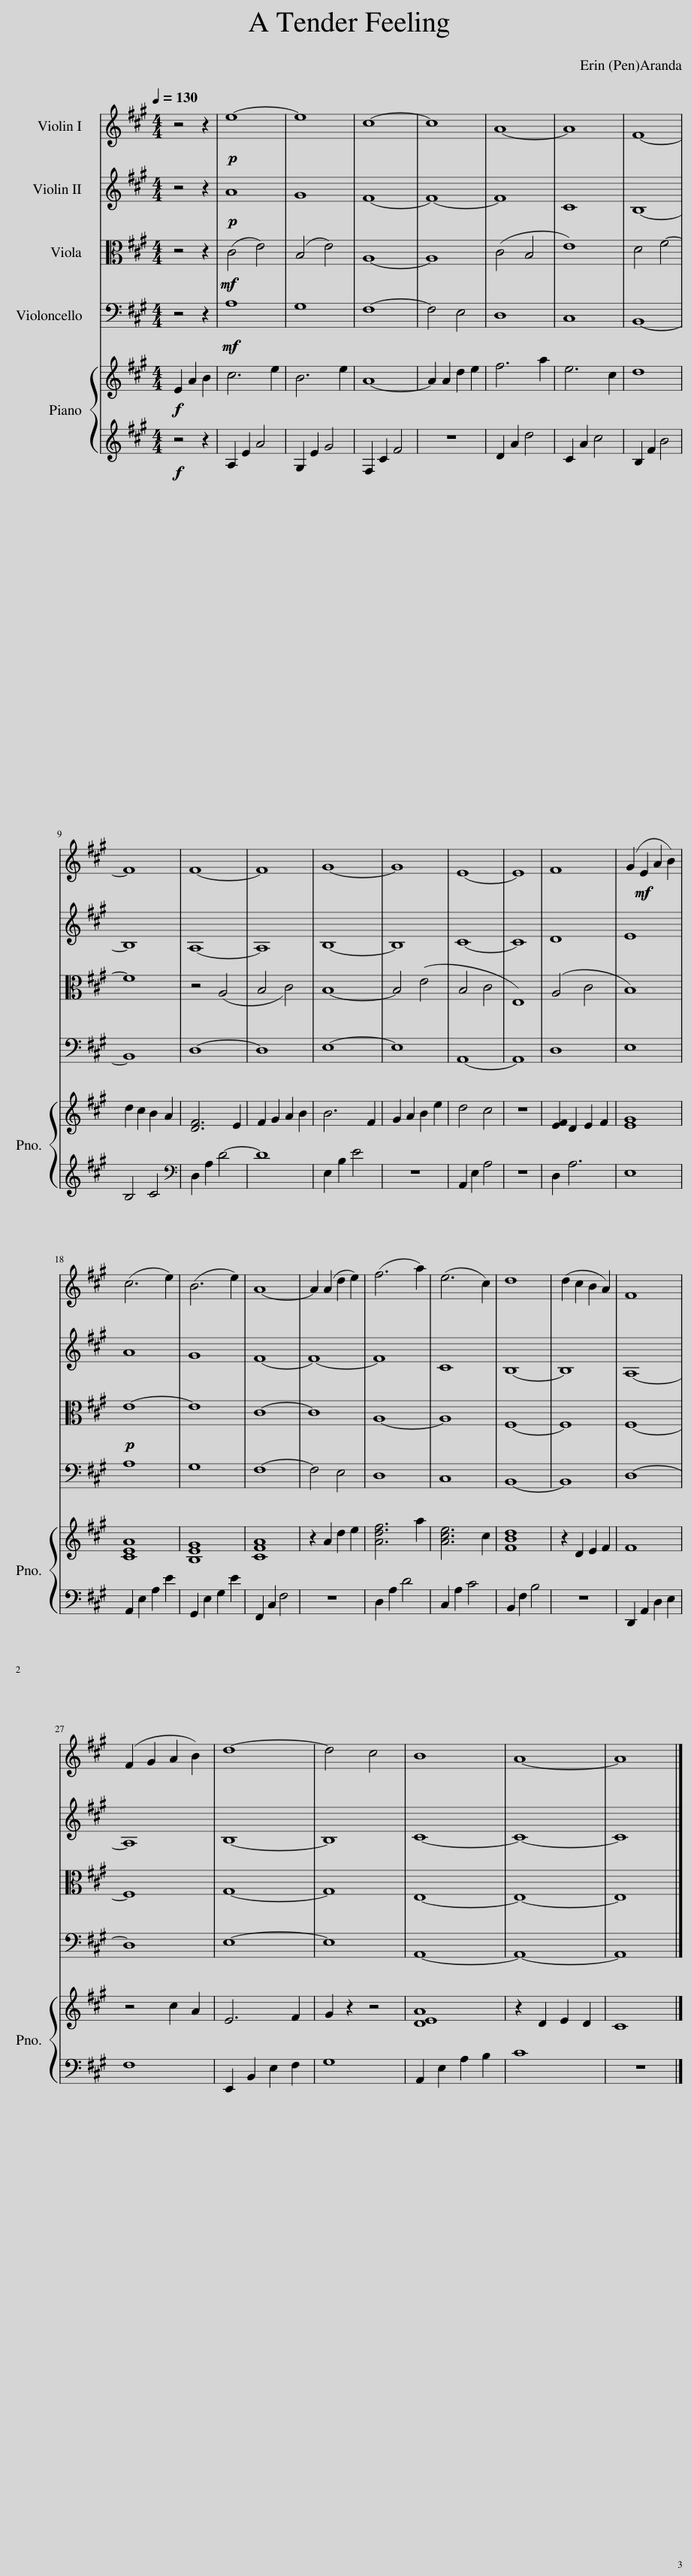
X:1
%%score 1 2 3 4 { 5 | 6 }
L:1/8
Q:1/4=130
M:4/4
I:linebreak $
K:A
V:1 treble
V:2 treble
V:3 alto
V:4 bass
V:5 treble
V:6 treble
V:1
 z4 z2 |!p! e8- | e8 | c8- | c8 | %5
 A8- | A8 | F8- |$ F8 | F8- | %10
 F8 | G8- | G8 | E8- | E8 | %15
 F8 | (G2!mf! E2 A2 B2) |$ (c6 e2) | (B6 e2) | A8- | %20
 A2 (A2 d2 e2) | (f6 a2) | (e6 c2) | d8 | (d2 c2 B2 A2) | %25
 F8 |$ (F2 G2 A2 B2) | d8- | d4 c4 | B8 | %30
 A8- | A8 |] %32
V:2
 z4 z2 |!p! A8 | G8 | F8- | F8- | %5
 F8 | C8 | B,8- |$ B,8 | A,8- | %10
 A,8 | B,8- | B,8 | C8- | C8 | %15
 D8 | E8 |$ A8 | G8 | F8- | %20
 F8- | F8 | C8 | B,8- | B,8 | %25
 A,8- |$ A,8 | B,8- | B,8 | C8- | %30
 C8- | C8 |] %32
V:3
 z4 z2 |!mf! (C4 E4) | (B,4 E4) | A,8- | A,8 | %5
 (C4 B,4 | E8) | D4 F4- |$ F8 | z4 (A,4 | %10
 B,4 C4) | B,8- | B,4 (E4 | B,4 C4 | E,8) | %15
 (A,4 C4 | B,8) |$!p! E8- | E8 | C8- | %20
 C8 | A,8- | A,8 | F,8- | F,8 | %25
 F,8- |$ F,8 | G,8- | G,8 | E,8- | %30
 E,8- | E,8 |] %32
V:4
 z4 z2 |!mf! A,8 | G,8 | F,8- | F,4 E,4 | %5
 D,8 | C,8 | B,,8- |$ B,,8 | D,8- | %10
 D,8 | E,8- | E,8 | A,,8- | A,,8 | %15
 D,8 | E,8 |$ A,8 | G,8 | F,8- | %20
 F,4 E,4 | D,8 | C,8 | B,,8- | B,,8 | %25
 D,8- |$ D,8 | E,8- | E,8 | A,,8- | %30
 A,,8- | A,,8 |] %32
V:5
!f! E2 A2 B2 | c6 e2 | B6 e2 | A8- | A2 A2 d2 e2 | %5
 f6 a2 | e6 c2 | d8 |$ d2 c2 B2 A2 | [DF]6 E2 | %10
 F2 G2 A2 B2 | B6 F2 | G2 A2 B2 e2 | d4 c4 | z8 | %15
 [EF]2 D2 E2 F2 | [EG]8 |$ [CEA]8 | [B,EG]8 | [CFA]8 | %20
 z2 A2 d2 e2 | [Adf]6 a2 | [Ace]6 c2 | [FBd]8 | z2 D2 E2 F2 | %25
 F8 |$ z4 c2 A2 | E6 F2 | G2 z2 z4 | [DEA]8 | %30
 z2 D2 E2 D2 | C8 |] %32
V:6
!f! z4 z2 | A,2 E2 A4 | G,2 E2 G4 | F,2 C2 F4 | z8 | %5
 D2 A2 d4 | C2 A2 c4 | B,2 F2 B4 |$ B,4 C4 |[K:bass] D,2 A,2 D4- | %10
 D8 | E,2 B,2 E4 | z8 | A,,2 E,2 A,4 | z8 | %15
 D,2 A,6 | E,8 |$ A,,2 E,2 A,2 E2 | G,,2 E,2 G,2 E2 | F,,2 C,2 F,4 | %20
 z8 | D,2 A,2 D4 | C,2 A,2 C4 | B,,2 F,2 B,4 | z8 | %25
 D,,2 A,,2 D,2 E,2 |$ F,8 | E,,2 B,,2 E,2 F,2 | G,8 | A,,2 E,2 A,2 B,2 | %30
 C8 | z8 |] %32
